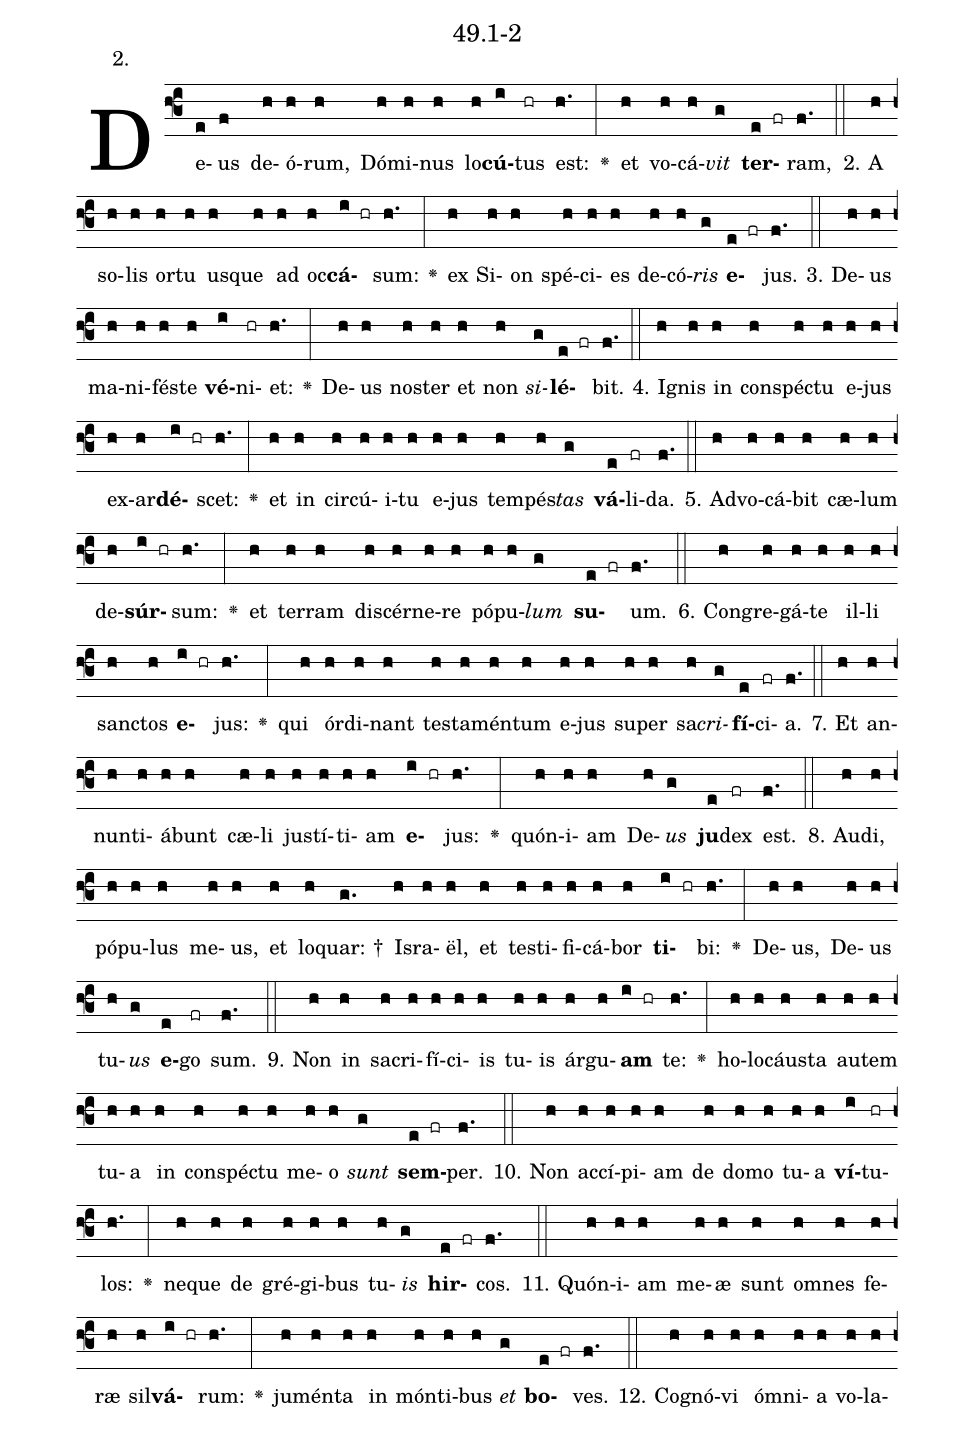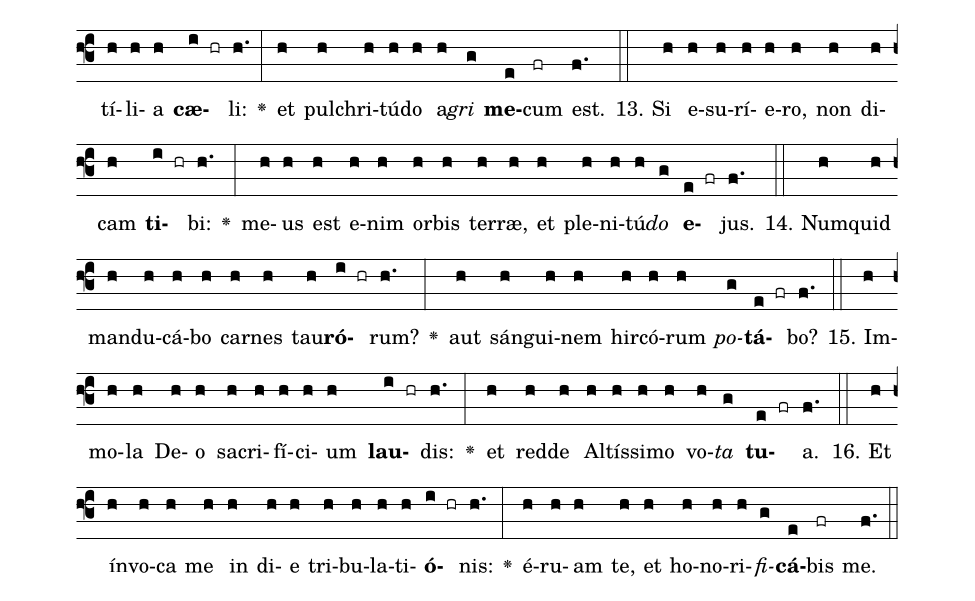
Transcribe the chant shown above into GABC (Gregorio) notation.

name: 49.1-2;
annotation: 2.;
%%
(f3)De(e)us(f) de(h)ó(h)rum,(h) Dó(h)mi(h)nus(h) lo(h)<b>cú</b>(i)tus(hr) est:(h.) <v>\greheightstar</v>(:) et(h) vo(h)cá(h)<i>vit</i>(g) <b>ter</b>(e fr)ram,(f.) (::)
2. A(h) so(h)lis(h) or(h)tu(h) us(h)que(h) ad(h) oc(h)<b>cá</b>(i hr)sum:(h.) <v>\greheightstar</v>(:) ex(h) Si(h)on(h) spé(h)ci(h)es(h) de(h)có(h)<i>ris</i>(g) <b>e</b>(e fr)jus.(f.) (::)
3. De(h)us(h) ma(h)ni(h)fés(h)te(h) <b>vé</b>(i)ni(hr)et:(h.) <v>\greheightstar</v>(:) De(h)us(h) nos(h)ter(h) et(h) non(h) <i>si</i>(g)<b>lé</b>(e fr)bit.(f.) (::)
4. I(h)gnis(h) in(h) con(h)spéc(h)tu(h) e(h)jus(h) ex(h)ar(h)<b>dé</b>(i hr)scet:(h.) <v>\greheightstar</v>(:) et(h) in(h) cir(h)cú(h)i(h)tu(h) e(h)jus(h) tem(h)pés(h)<i>tas</i>(g) <b>vá</b>(e)li(fr)da.(f.) (::)
5. Ad(h)vo(h)cá(h)bit(h) cæ(h)lum(h) de(h)<b>súr</b>(i hr)sum:(h.) <v>\greheightstar</v>(:) et(h) ter(h)ram(h) di(h)scér(h)ne(h)re(h) pó(h)pu(h)<i>lum</i>(g) <b>su</b>(e fr)um.(f.) (::)
6. Con(h)gre(h)gá(h)te(h) il(h)li(h) sanc(h)tos(h) <b>e</b>(i hr)jus:(h.) <v>\greheightstar</v>(:) qui(h) ór(h)di(h)nant(h) tes(h)ta(h)mén(h)tum(h) e(h)jus(h) su(h)per(h) sa(h)<i>cri</i>(g)<b>fí</b>(e)ci(fr)a.(f.) (::)
7. Et(h) an(h)nun(h)ti(h)á(h)bunt(h) cæ(h)li(h) jus(h)tí(h)ti(h)am(h) <b>e</b>(i hr)jus:(h.) <v>\greheightstar</v>(:) quón(h)i(h)am(h) De(h)<i>us</i>(g) <b>ju</b>(e)dex(fr) est.(f.) (::)
8. Au(h)di,(h) pó(h)pu(h)lus(h) me(h)us,(h) et(h) lo(h)quar: †(g.) Is(h)ra(h)ël,(h) et(h) tes(h)ti(h)fi(h)cá(h)bor(h) <b>ti</b>(i hr)bi:(h.) <v>\greheightstar</v>(:) De(h)us,(h) De(h)us(h) tu(h)<i>us</i>(g) <b>e</b>(e)go(fr) sum.(f.) (::)
9. Non(h) in(h) sa(h)cri(h)fí(h)ci(h)is(h) tu(h)is(h) ár(h)gu(h)<b>am</b>(i hr) te:(h.) <v>\greheightstar</v>(:) ho(h)lo(h)cáus(h)ta(h) au(h)tem(h) tu(h)a(h) in(h) con(h)spéc(h)tu(h) me(h)o(h) <i>sunt</i>(g) <b>sem</b>(e fr)per.(f.) (::)
10. Non(h) ac(h)cí(h)pi(h)am(h) de(h) do(h)mo(h) tu(h)a(h) <b>ví</b>(i)tu(hr)los:(h.) <v>\greheightstar</v>(:) ne(h)que(h) de(h) gré(h)gi(h)bus(h) tu(h)<i>is</i>(g) <b>hir</b>(e fr)cos.(f.) (::)
11. Quón(h)i(h)am(h) me(h)æ(h) sunt(h) om(h)nes(h) fe(h)ræ(h) sil(h)<b>vá</b>(i hr)rum:(h.) <v>\greheightstar</v>(:) ju(h)mén(h)ta(h) in(h) món(h)ti(h)bus(h) <i>et</i>(g) <b>bo</b>(e fr)ves.(f.) (::)
12. Co(h)gnó(h)vi(h) óm(h)ni(h)a(h) vo(h)la(h)tí(h)li(h)a(h) <b>cæ</b>(i hr)li:(h.) <v>\greheightstar</v>(:) et(h) pul(h)chri(h)tú(h)do(h) a(h)<i>gri</i>(g) <b>me</b>(e)cum(fr) est.(f.) (::)
13. Si(h) e(h)su(h)rí(h)e(h)ro,(h) non(h) di(h)cam(h) <b>ti</b>(i hr)bi:(h.) <v>\greheightstar</v>(:) me(h)us(h) est(h) e(h)nim(h) or(h)bis(h) ter(h)ræ,(h) et(h) ple(h)ni(h)tú(h)<i>do</i>(g) <b>e</b>(e fr)jus.(f.) (::)
14. Num(h)quid(h) man(h)du(h)cá(h)bo(h) car(h)nes(h) tau(h)<b>ró</b>(i hr)rum?(h.) <v>\greheightstar</v>(:) aut(h) sán(h)gui(h)nem(h) hir(h)có(h)rum(h) <i>po</i>(g)<b>tá</b>(e fr)bo?(f.) (::)
15. Im(h)mo(h)la(h) De(h)o(h) sa(h)cri(h)fí(h)ci(h)um(h) <b>lau</b>(i hr)dis:(h.) <v>\greheightstar</v>(:) et(h) red(h)de(h) Al(h)tís(h)si(h)mo(h) vo(h)<i>ta</i>(g) <b>tu</b>(e fr)a.(f.) (::)
16. Et(h) ín(h)vo(h)ca(h) me(h) in(h) di(h)e(h) tri(h)bu(h)la(h)ti(h)<b>ó</b>(i hr)nis:(h.) <v>\greheightstar</v>(:) é(h)ru(h)am(h) te,(h) et(h) ho(h)no(h)ri(h)<i>fi</i>(g)<b>cá</b>(e)bis(fr) me.(f.) (::)
